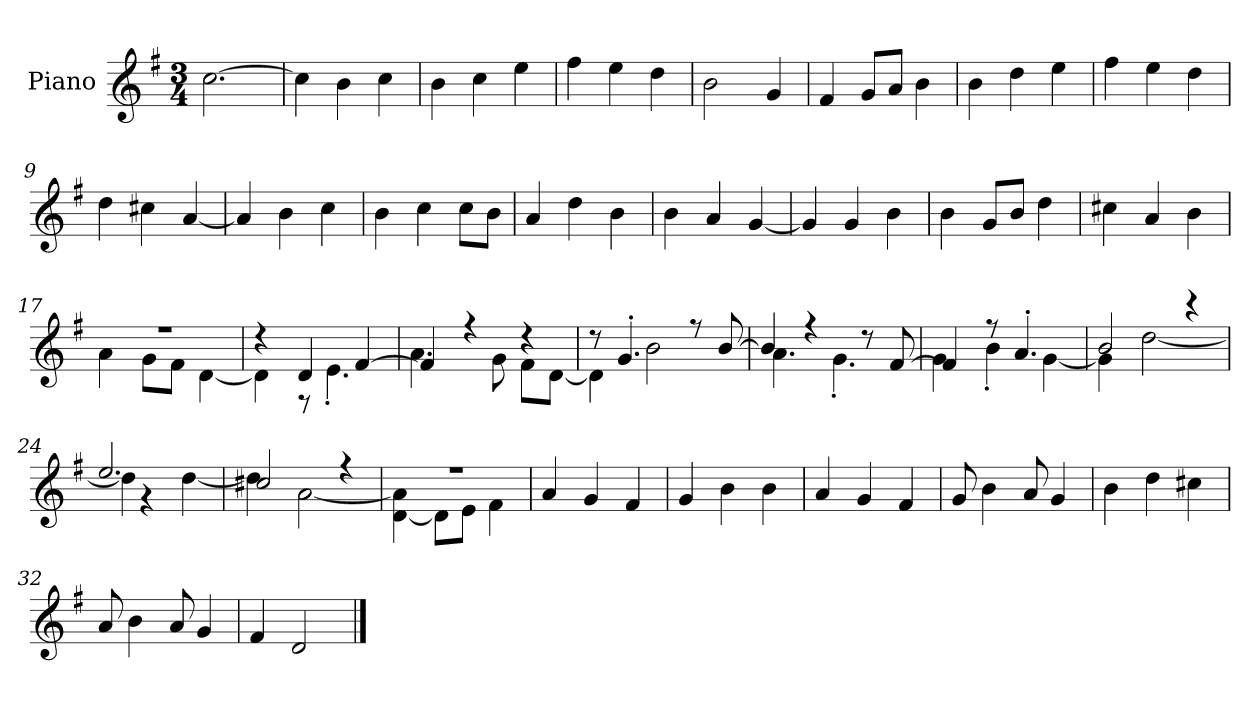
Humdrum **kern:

**kern
*part1
*staff1
*I"Piano
*I'P-no
*clefG2
*k[f#]
*M3/4
*MM179
=1
[2.cc\
=2
4cc\]
4b\
4cc\
=3
4b\
4cc\
4ee\
=4
4ff#\
4ee\
4dd\
=5
2b\
4g/
=6
4f#/
8g/L
8a/J
4b\
=7
4b\
4dd\
4ee\
=8
4ff#\
4ee\
4dd\
=9
4dd\
4cc#X\
[4a/
=10
4a/]
4b\
4cc\
!!LO:LB:g=z
=11
4b\
4cc\
8cc\L
8b\J
=12
4a/
4dd\
4b\
=13
4b\
4a/
[4g/
=14
4g/]
4g/
4b\
=15
4b\
8g/L
8b/J
4dd\
=16
4cc#X\
4a/
4b\
=17
*^
2.r	4a\
.	8g\L
.	8f#\J
.	[4d\
=18	=18
4r	4d\]
4d/	8r
.	4.e'\
[4f#/	.
=19	=19
4f#/]	4.a\
4r	.
.	8g\
4r	8f#\L
.	[8d\J
!!LO:LB:g=z	!!
=20	=20
8r	4d\]
4.g'/	.
.	2b\
8r	.
[8b/	.
=21	=21
4b/]	4.a\
4r	.
.	4.g'\
8r	.
[8f#/	.
=22	=22
4f#/]	4g\
8r	4b'\
4.a'/	.
.	[4g\
=23	=23
2b/	4g\]
.	[2dd\
4r	.
=24	=24
2.ee/	4dd\]
.	4r
.	[4dd\
=25	=25
2cc#X/	4dd\]
.	[2a\
4r	.
=26	=26
2.r	[4d\ 4a\]
.	8d\L]
.	8e\J
.	4f#\
*v	*v
=27
4a/
4g/
4f#/
!!LO:LB:g=z
=28
4g/
4b\
4b\
=29
4a/
4g/
4f#/
=30
8g/
4b\
8a/
4g/
=31
4b\
4dd\
4cc#X\
=32
8a/
4b\
8a/
4g/
=33
4f#/
2d/
==
*-
